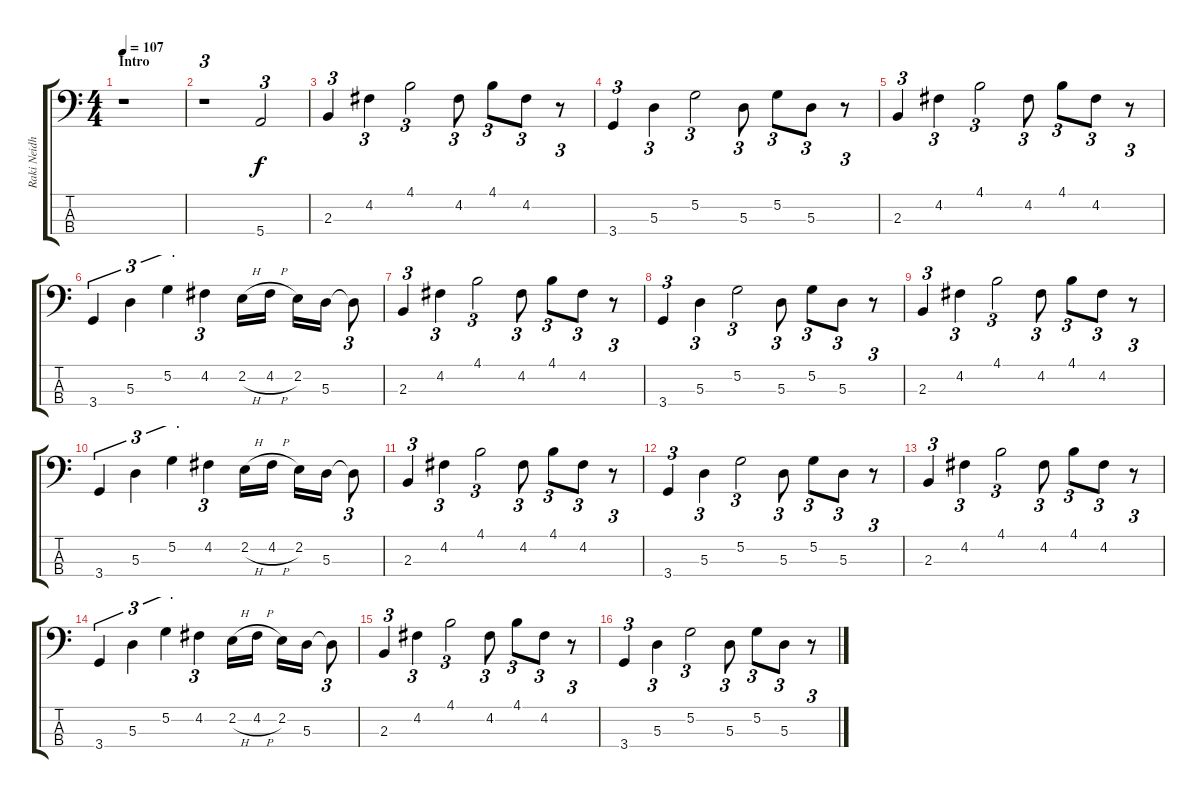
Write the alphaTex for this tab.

\track ("Raki Neidhardt" "Raki Neidh") {instrument electricbassfinger}
\staff {score tabs}
\tuning (G2 D2 A1 E1) {hide}
\ts (4 4)
\section ("" "Intro")
\tempo 107
\clef f4
\ks c
r.1{dy f instrument electricbassfinger} |
r.1{tu (3 2)} 5.4.2{tu (3 2)} |
2.3.4{tu (3 2)} 4.2.4{tu (3 2)} 4.1.2{tu (3 2)} 4.2.8{tu (3 2)} 4.1.8{tu (3 2)} 4.2.8{tu (3 2)} r.8{tu (3 2)} |
3.4.4{tu (3 2)} 5.3.4{tu (3 2)} 5.2.2{tu (3 2)} 5.3.8{tu (3 2)} 5.2.8{tu (3 2)} 5.3.8{tu (3 2)} r.8{tu (3 2)} |
2.3.4{tu (3 2)} 4.2.4{tu (3 2)} 4.1.2{tu (3 2)} 4.2.8{tu (3 2)} 4.1.8{tu (3 2)} 4.2.8{tu (3 2)} r.8{tu (3 2)} |
3.4.4{tu (3 2)} 5.3.4{tu (3 2)} 5.2.4{tu (3 2)} 4.2.4{tu (3 2)} 2.2{h}.16 4.2{h}.16 2.2.16 5.3.16 5.3{t}.8{tu (3 2)} |
2.3.4{tu (3 2)} 4.2.4{tu (3 2)} 4.1.2{tu (3 2)} 4.2.8{tu (3 2)} 4.1.8{tu (3 2)} 4.2.8{tu (3 2)} r.8{tu (3 2)} |
3.4.4{tu (3 2)} 5.3.4{tu (3 2)} 5.2.2{tu (3 2)} 5.3.8{tu (3 2)} 5.2.8{tu (3 2)} 5.3.8{tu (3 2)} r.8{tu (3 2)} |
2.3.4{tu (3 2)} 4.2.4{tu (3 2)} 4.1.2{tu (3 2)} 4.2.8{tu (3 2)} 4.1.8{tu (3 2)} 4.2.8{tu (3 2)} r.8{tu (3 2)} |
3.4.4{tu (3 2)} 5.3.4{tu (3 2)} 5.2.4{tu (3 2)} 4.2.4{tu (3 2)} 2.2{h}.16 4.2{h}.16 2.2.16 5.3.16 5.3{t}.8{tu (3 2)} |
2.3.4{tu (3 2)} 4.2.4{tu (3 2)} 4.1.2{tu (3 2)} 4.2.8{tu (3 2)} 4.1.8{tu (3 2)} 4.2.8{tu (3 2)} r.8{tu (3 2)} |
3.4.4{tu (3 2)} 5.3.4{tu (3 2)} 5.2.2{tu (3 2)} 5.3.8{tu (3 2)} 5.2.8{tu (3 2)} 5.3.8{tu (3 2)} r.8{tu (3 2)} |
2.3.4{tu (3 2)} 4.2.4{tu (3 2)} 4.1.2{tu (3 2)} 4.2.8{tu (3 2)} 4.1.8{tu (3 2)} 4.2.8{tu (3 2)} r.8{tu (3 2)} |
3.4.4{tu (3 2)} 5.3.4{tu (3 2)} 5.2.4{tu (3 2)} 4.2.4{tu (3 2)} 2.2{h}.16 4.2{h}.16 2.2.16 5.3.16 5.3{t}.8{tu (3 2)} |
2.3.4{tu (3 2)} 4.2.4{tu (3 2)} 4.1.2{tu (3 2)} 4.2.8{tu (3 2)} 4.1.8{tu (3 2)} 4.2.8{tu (3 2)} r.8{tu (3 2)} |
3.4.4{tu (3 2)} 5.3.4{tu (3 2)} 5.2.2{tu (3 2)} 5.3.8{tu (3 2)} 5.2.8{tu (3 2)} 5.3.8{tu (3 2)} r.8{tu (3 2)}
